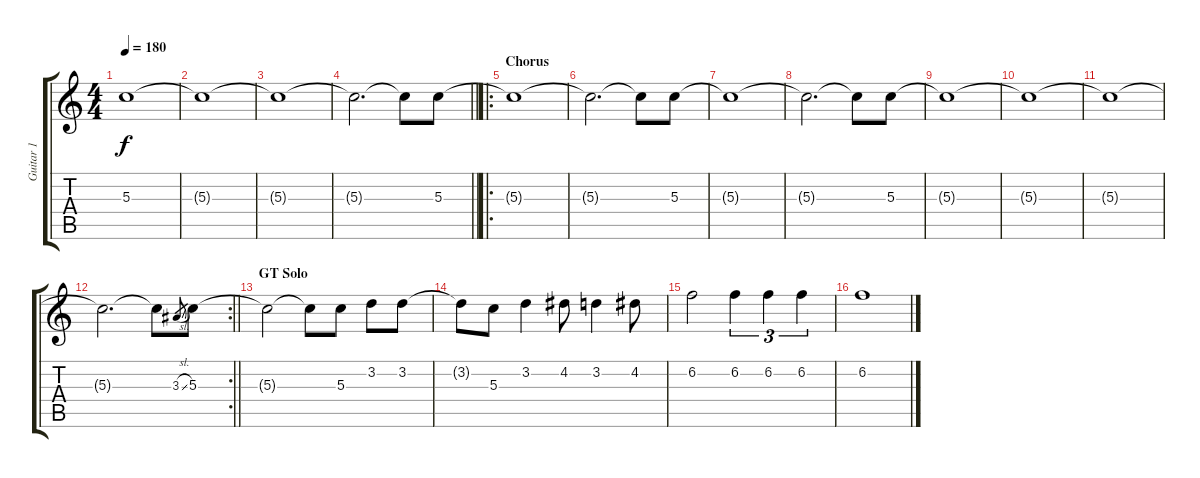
\track ("Guitar 1" "Guitar 1") {instrument distortionguitar}
\staff {score tabs}
\tuning (E4 B3 G3 D3 A2 E2) {hide}
\ts (4 4)
\tempo 180
\clef g2
\ks c
5.3{t}.1{dy f} |
5.3{t}.1 |
5.3{t}.1 |
\barLineRight lightlight
5.3{t}.2{d} 5.3{t}.8 5.3.8 |
\ro
\section ("" "Chorus")
5.3{t}.1 |
5.3{t}.2{d} 5.3{t}.8 5.3.8 |
5.3{t}.1 |
5.3{t}.2{d} 5.3{t}.8 5.3.8 |
5.3{t}.1 |
5.3{t}.1 |
5.3{t}.1 |
\rc 2
\barLineRight lightlight
5.3{t}.2{d} 5.3{t}.8 3.3{sl}.8{gr} 5.3.8 |
\section ("" "GT Solo")
5.3{t}.2 5.3{t}.8 5.3.8 3.2.8 3.2.8 |
3.2{t}.8 5.3.8 3.2.4 4.2.8 3.2.4 4.2.8 |
6.2.2 6.2.4{tu (3 2)} 6.2.4{tu (3 2)} 6.2.4{tu (3 2)} |
6.2.1
